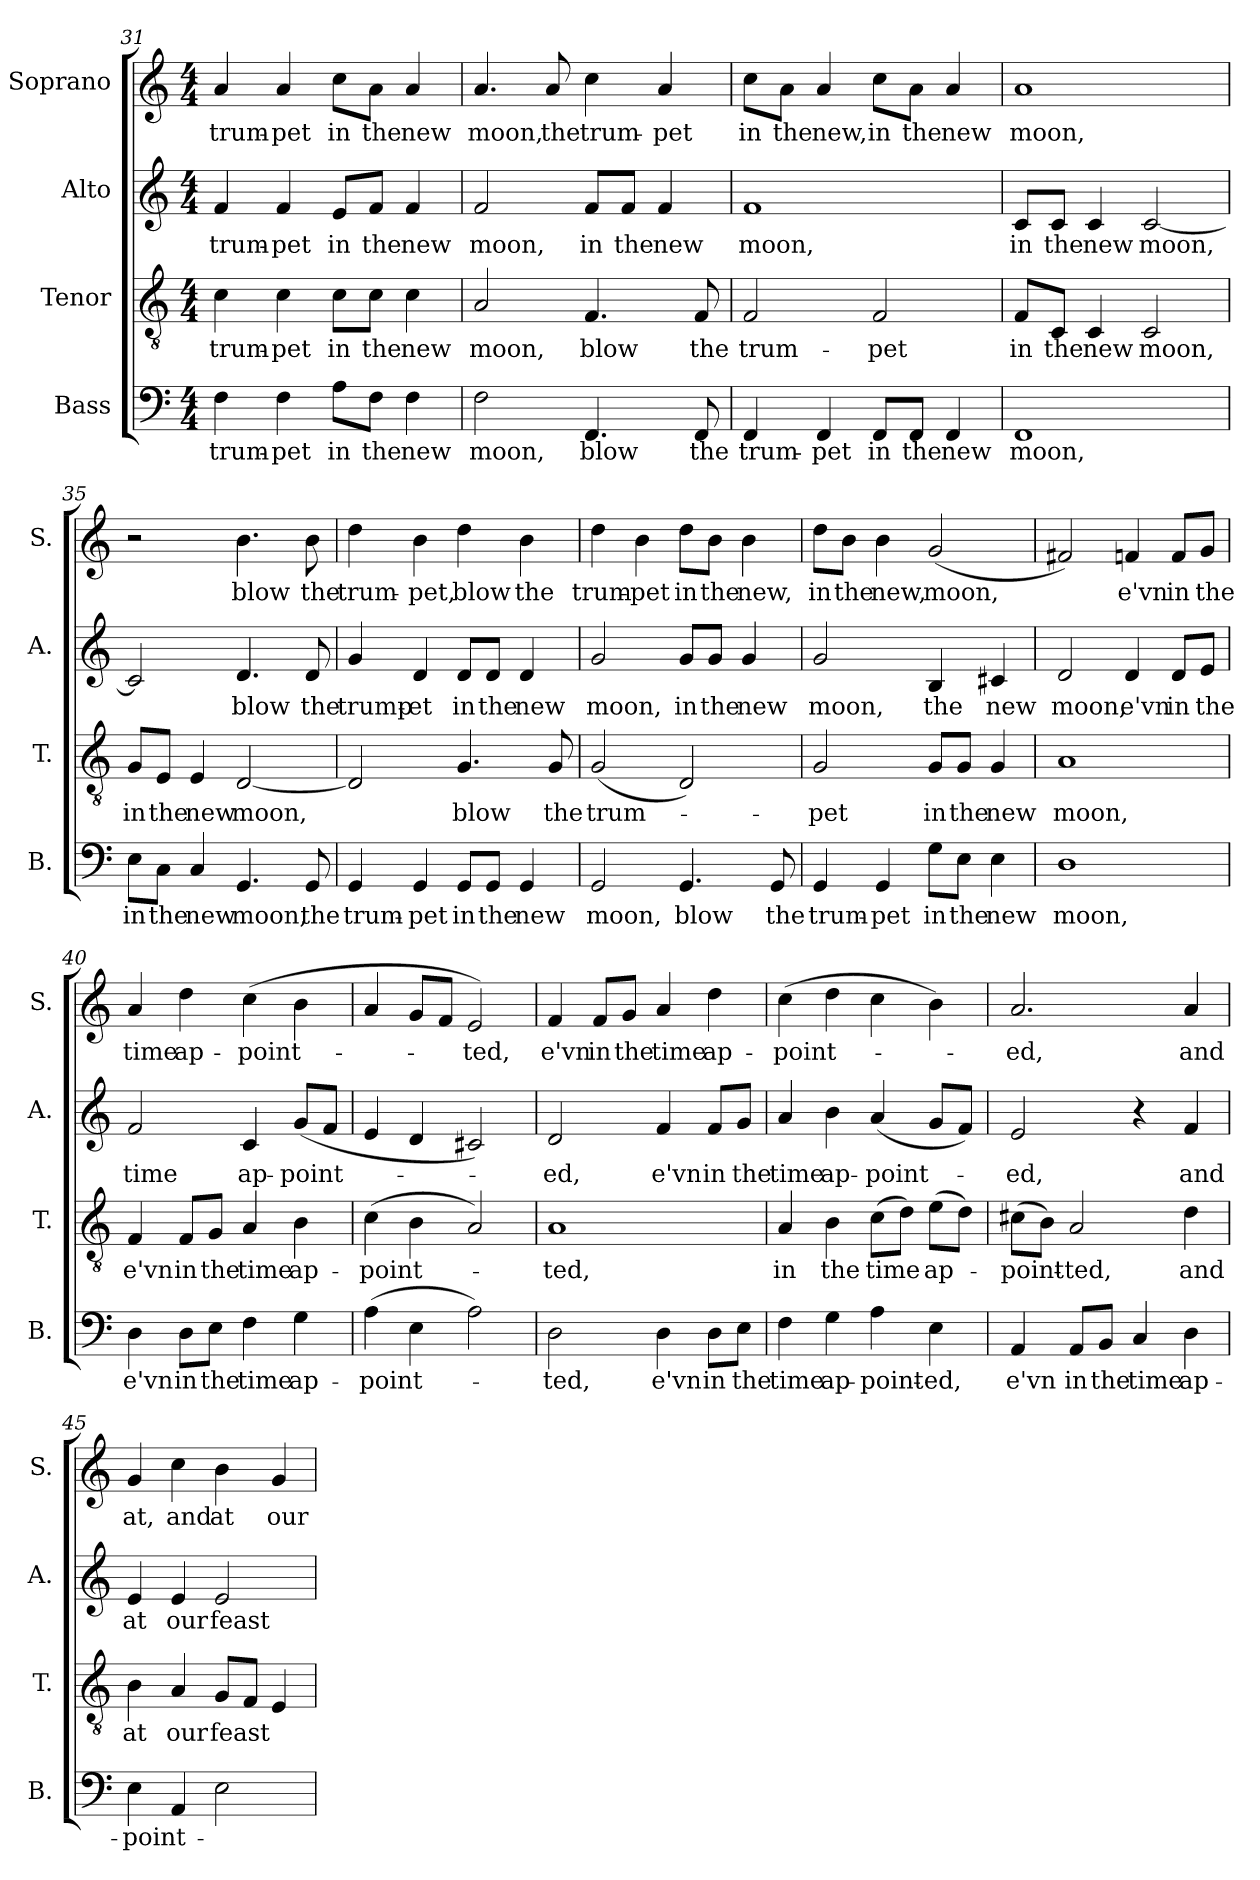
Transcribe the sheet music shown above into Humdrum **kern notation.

**kern	**text	**kern	**text	**kern	**text	**kern	**text
*part4	*part4	*part3	*part3	*part2	*part2	*part1	*part1
*staff4	*staff4	*staff3	*staff3	*staff2	*staff2	*staff1	*staff1
*I"Bass	*	*I"Tenor	*	*I"Alto	*	*I"Soprano	*
*I'B.	*	*I'T.	*	*I'A.	*	*I'S.	*
!!LO:PB:g=z
*clefF4	*	*clefGv2	*	*clefG2	*	*clefG2	*
*k[]	*	*k[]	*	*k[]	*	*k[]	*
*M4/4	*	*M4/4	*	*M4/4	*	*M4/4	*
=31	=31	=31	=31	=31	=31	=31	=31
!	!LO:LY:b	!	!LO:LY:b	!	!LO:LY:b	!	!LO:LY:b
4F\	trum-	4c\	trum-	4f/	trum-	4a/	trum-
!	!LO:LY:b	!	!LO:LY:b	!	!LO:LY:b	!	!LO:LY:b
4F\	-pet	4c\	-pet	4f/	-pet	4a/	-pet
!	!LO:LY:b	!	!LO:LY:b	!	!LO:LY:b	!	!LO:LY:b
8A\L	in	8c\L	in	8e/L	in	8cc\L	in
!	!LO:LY:b	!	!LO:LY:b	!	!LO:LY:b	!	!LO:LY:b
8F\J	the	8c\J	the	8f/J	the	8a\J	the
!	!LO:LY:b	!	!LO:LY:b	!	!LO:LY:b	!	!LO:LY:b
4F\	new	4c\	new	4f/	new	4a/	new
=32	=32	=32	=32	=32	=32	=32	=32
!	!LO:LY:b	!	!LO:LY:b	!	!LO:LY:b	!	!LO:LY:b
2F\	moon,	2A/	moon,	2f/	moon,	4.a/	moon,
!	!	!	!	!	!	!	!LO:LY:b
.	.	.	.	.	.	8a/	the
!	!LO:LY:b	!	!LO:LY:b	!	!LO:LY:b	!	!LO:LY:b
4.FF/	blow	4.F/	blow	8f/L	in	4cc\	trum-
!	!	!	!	!	!LO:LY:b	!	!
.	.	.	.	8f/J	the	.	.
!	!	!	!	!	!LO:LY:b	!	!LO:LY:b
.	.	.	.	4f/	new	4a/	-pet
!	!LO:LY:b	!	!LO:LY:b	!	!	!	!
8FF/	the	8F/	the	.	.	.	.
=33	=33	=33	=33	=33	=33	=33	=33
!	!LO:LY:b	!	!LO:LY:b	!	!LO:LY:b	!	!LO:LY:b
4FF/	trum-	2F/	trum-	1f	moon,	8cc\L	in
!	!	!	!	!	!	!	!LO:LY:b
.	.	.	.	.	.	8a\J	the
!	!LO:LY:b	!	!	!	!	!	!LO:LY:b
4FF/	-pet	.	.	.	.	4a/	new,
!	!LO:LY:b	!	!LO:LY:b	!	!	!	!LO:LY:b
8FF/L	in	2F/	-pet	.	.	8cc\L	in
!	!LO:LY:b	!	!	!	!	!	!LO:LY:b
8FF/J	the	.	.	.	.	8a\J	the
!	!LO:LY:b	!	!	!	!	!	!LO:LY:b
4FF/	new	.	.	.	.	4a/	new
=34	=34	=34	=34	=34	=34	=34	=34
!	!LO:LY:b	!	!LO:LY:b	!	!LO:LY:b	!	!LO:LY:b
1FF	moon,	8F/L	in	8c/L	in	1a	moon,
!	!	!	!LO:LY:b	!	!LO:LY:b	!	!
.	.	8C/J	the	8c/J	the	.	.
!	!	!	!LO:LY:b	!	!LO:LY:b	!	!
.	.	4C/	new	4c/	new	.	.
!	!	!	!LO:LY:b	!	!LO:LY:b	!	!
.	.	2C/	moon,	[2c/	moon,	.	.
=35	=35	=35	=35	=35	=35	=35	=35
!	!LO:LY:b	!	!LO:LY:b	!	!	!	!
8E\L	in	8G/L	in	2c/]	.	2r	.
!	!LO:LY:b	!	!LO:LY:b	!	!	!	!
8C\J	the	8E/J	the	.	.	.	.
!	!LO:LY:b	!	!LO:LY:b	!	!	!	!
4C/	new	4E/	new	.	.	.	.
!	!LO:LY:b	!	!LO:LY:b	!	!LO:LY:b	!	!LO:LY:b
4.GG/	moon,	[2D/	moon,	4.d/	blow	4.b\	blow
!	!LO:LY:b	!	!	!	!LO:LY:b	!	!LO:LY:b
8GG/	the	.	.	8d/	the	8b\	the
!!LO:LB:g=z
=36	=36	=36	=36	=36	=36	=36	=36
!	!LO:LY:b	!	!	!	!LO:LY:b	!	!LO:LY:b
4GG/	trum-	2D/]	.	4g/	trump-	4dd\	trum-
!	!LO:LY:b	!	!	!	!LO:LY:b	!	!LO:LY:b
4GG/	-pet	.	.	4d/	-et	4b\	-pet,
!	!LO:LY:b	!	!LO:LY:b	!	!LO:LY:b	!	!LO:LY:b
8GG/L	in	4.G/	blow	8d/L	in	4dd\	blow
!	!LO:LY:b	!	!	!	!LO:LY:b	!	!
8GG/J	the	.	.	8d/J	the	.	.
!	!LO:LY:b	!	!	!	!LO:LY:b	!	!LO:LY:b
4GG/	new	.	.	4d/	new	4b\	the
!	!	!	!LO:LY:b	!	!	!	!
.	.	8G/	the	.	.	.	.
=37	=37	=37	=37	=37	=37	=37	=37
!	!LO:LY:b	!	!LO:LY:b	!	!LO:LY:b	!	!LO:LY:b
2GG/	moon,	(2G/	trum-	2g/	moon,	4dd\	trum-
!	!	!	!	!	!	!	!LO:LY:b
.	.	.	.	.	.	4b\	-pet
!	!LO:LY:b	!	!	!	!LO:LY:b	!	!LO:LY:b
4.GG/	blow	2D/)	.	8g/L	in	8dd\L	in
!	!	!	!	!	!LO:LY:b	!	!LO:LY:b
.	.	.	.	8g/J	the	8b\J	the
!	!	!	!	!	!LO:LY:b	!	!LO:LY:b
.	.	.	.	4g/	new	4b\	new,
!	!LO:LY:b	!	!	!	!	!	!
8GG/	the	.	.	.	.	.	.
=38	=38	=38	=38	=38	=38	=38	=38
!	!LO:LY:b	!	!LO:LY:b	!	!LO:LY:b	!	!LO:LY:b
4GG/	trum-	2G/	-pet	2g/	moon,	8dd\L	in
!	!	!	!	!	!	!	!LO:LY:b
.	.	.	.	.	.	8b\J	the
!	!LO:LY:b	!	!	!	!	!	!LO:LY:b
4GG/	-pet	.	.	.	.	4b\	new,
!	!LO:LY:b	!	!LO:LY:b	!	!LO:LY:b	!	!LO:LY:b
8G\L	in	8G/L	in	4B/	the	(2g/	moon,
!	!LO:LY:b	!	!LO:LY:b	!	!	!	!
8E\J	the	8G/J	the	.	.	.	.
!	!LO:LY:b	!	!LO:LY:b	!	!LO:LY:b	!	!
4E\	new	4G/	new	4c#X/	new	.	.
=39	=39	=39	=39	=39	=39	=39	=39
!	!LO:LY:b	!	!LO:LY:b	!	!LO:LY:b	!	!
1D	moon,	1A	moon,	2d/	moon,	2f#X/)	.
!	!	!	!	!	!LO:LY:b	!	!LO:LY:b
.	.	.	.	4d/	e'vn	4fn/	e'vn
!	!	!	!	!	!LO:LY:b	!	!LO:LY:b
.	.	.	.	8d/L	in	8f/L	in
!	!	!	!	!	!LO:LY:b	!	!LO:LY:b
.	.	.	.	8e/J	the	8g/J	the
=40	=40	=40	=40	=40	=40	=40	=40
!	!LO:LY:b	!	!LO:LY:b	!	!LO:LY:b	!	!LO:LY:b
4D\	e'vn	4F/	e'vn	2f/	time	4a/	time
!	!LO:LY:b	!	!LO:LY:b	!	!	!	!LO:LY:b
8D\L	in	8F/L	in	.	.	4dd\	ap-
!	!LO:LY:b	!	!LO:LY:b	!	!	!	!
8E\J	the	8G/J	the	.	.	.	.
!	!LO:LY:b	!	!LO:LY:b	!	!LO:LY:b	!	!LO:LY:b
4F\	time	4A/	time	4c/	-ap-	(4cc\	-point-
!	!LO:LY:b	!	!LO:LY:b	!	!LO:LY:b	!	!
4G\	ap-	4B\	ap-	(8g/L	-point-	4b\	.
.	.	.	.	8f/J	.	.	.
!!LO:LB:g=z
=41	=41	=41	=41	=41	=41	=41	=41
!	!LO:LY:b	!	!LO:LY:b	!	!	!	!
(4A\	-point-	(4c\	-point-	4e/	.	4a/	.
4E\	.	4B\	.	4d/	.	8g/L	.
.	.	.	.	.	.	8f/J	.
!	!	!	!	!	!	!	!LO:LY:b
2A\)	.	2A/)	.	2c#X/)	.	2e/)	-ted,
=42	=42	=42	=42	=42	=42	=42	=42
!	!LO:LY:b	!	!LO:LY:b	!	!LO:LY:b	!	!LO:LY:b
2D\	-ted,	1A	-ted,	2d/	-ed,	4f/	e'vn
!	!	!	!	!	!	!	!LO:LY:b
.	.	.	.	.	.	8f/L	in
!	!	!	!	!	!	!	!LO:LY:b
.	.	.	.	.	.	8g/J	the
!	!LO:LY:b	!	!	!	!LO:LY:b	!	!LO:LY:b
4D\	e'vn	.	.	4f/	e'vn	4a/	time
!	!LO:LY:b	!	!	!	!LO:LY:b	!	!LO:LY:b
8D\L	in	.	.	8f/L	in	4dd\	ap-
!	!LO:LY:b	!	!	!	!LO:LY:b	!	!
8E\J	the	.	.	8g/J	the	.	.
=43	=43	=43	=43	=43	=43	=43	=43
!	!LO:LY:b	!	!LO:LY:b	!	!LO:LY:b	!	!LO:LY:b
4F\	time	4A/	in	4a/	time	(4cc\	-point-
!	!LO:LY:b	!	!LO:LY:b	!	!LO:LY:b	!	!
4G\	ap-	4B\	the	4b\	ap-	4dd\	.
!	!LO:LY:b	!	!LO:LY:b	!	!LO:LY:b	!	!
4A\	-point-	(8c\L	time	(4a/	-point-	4cc\	.
.	.	8d\J)	.	.	.	.	.
!	!LO:LY:b	!	!LO:LY:b	!	!	!	!
4E\	-ed,	(8e\L	ap-	8g/L	.	4b\)	.
.	.	8d\J)	.	8f/J)	.	.	.
=44	=44	=44	=44	=44	=44	=44	=44
!	!LO:LY:b	!	!LO:LY:b	!	!LO:LY:b	!	!LO:LY:b
4AA/	e'vn	(8c#X\L	-point-	2e/	-ed,	2.a/	-ed,
.	.	8B\J)	.	.	.	.	.
!	!LO:LY:b	!	!LO:LY:b	!	!	!	!
8AA/L	in	2A/	-ted,	.	.	.	.
!	!LO:LY:b	!	!	!	!	!	!
8BB/J	the	.	.	.	.	.	.
!	!LO:LY:b	!	!	!	!	!	!
4C/	time	.	.	4r	.	.	.
!	!LO:LY:b	!	!LO:LY:b	!	!LO:LY:b	!	!LO:LY:b
4D\	ap-	4d\	and	4f/	and	4a/	and
=45	=45	=45	=45	=45	=45	=45	=45
!	!LO:LY:b	!	!LO:LY:b	!	!LO:LY:b	!	!LO:LY:b
4E\	-point-	4B\	at	4e/	at	4g/	at,
!	!	!	!LO:LY:b	!	!LO:LY:b	!	!LO:LY:b
4AA/	.	4A/	our	4e/	our	4cc\	and
!	!	!	!LO:LY:b	!	!LO:LY:b	!	!LO:LY:b
2E\	.	8G/L	feast	2e/	feast	4b\	at
.	.	8F/J	.	.	.	.	.
!	!	!	!	!	!	!	!LO:LY:b
.	.	4E/	.	.	.	4g/	our
=	=	=	=	=	=	=	=
*-	*-	*-	*-	*-	*-	*-	*-
